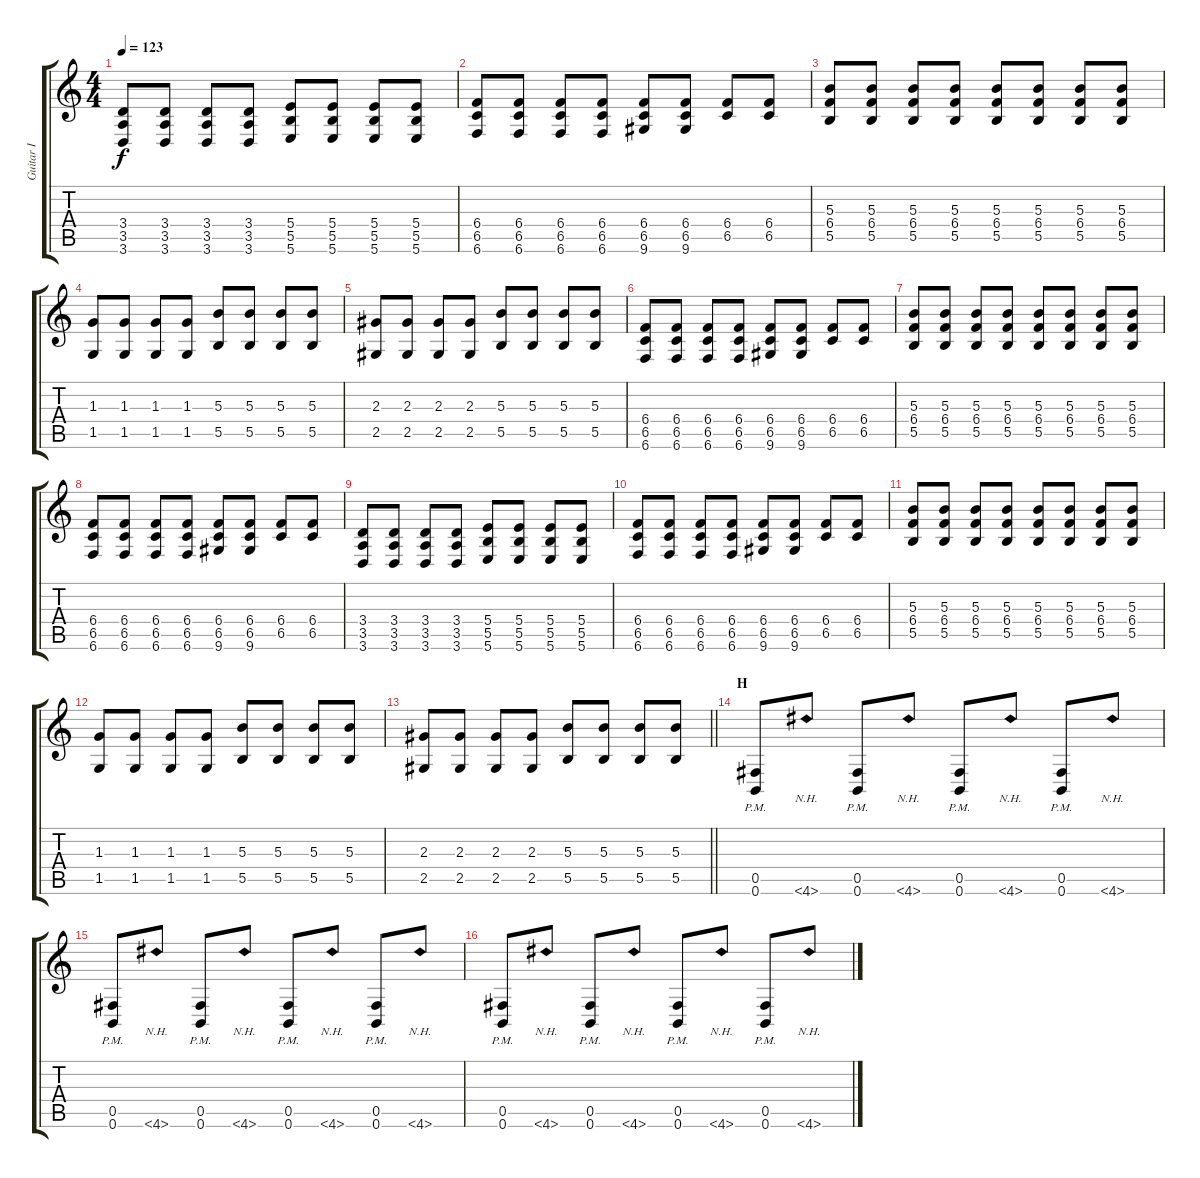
\track ("Guitar I" "Guitar I") {instrument distortionguitar}
\staff {score tabs}
\tuning (Eb4 B3 Gb3 B2 Gb2 B1) {hide}
\ts (4 4)
\tempo 123
\clef g2
\ks c
(3.4 3.5 3.6).8{dy f} (3.4 3.5 3.6).8 (3.4 3.5 3.6).8 (3.4 3.5 3.6).8 (5.4 5.5 5.6).8 (5.4 5.5 5.6).8 (5.4 5.5 5.6).8 (5.4 5.5 5.6).8 |
(6.4 6.5 6.6).8 (6.4 6.5 6.6).8 (6.4 6.5 6.6).8 (6.4 6.5 6.6).8 (6.4 6.5 9.6).8 (6.4 6.5 9.6).8 (6.4 6.5).8 (6.4 6.5).8 |
(5.3 6.4 5.5).8 (5.3 6.4 5.5).8 (5.3 6.4 5.5).8 (5.3 6.4 5.5).8 (5.3 6.4 5.5).8 (5.3 6.4 5.5).8 (5.3 6.4 5.5).8 (5.3 6.4 5.5).8 |
(1.3 1.5).8 (1.3 1.5).8 (1.3 1.5).8 (1.3 1.5).8 (5.3 5.5).8 (5.3 5.5).8 (5.3 5.5).8 (5.3 5.5).8 |
(2.3 2.5).8 (2.3 2.5).8 (2.3 2.5).8 (2.3 2.5).8 (5.3 5.5).8 (5.3 5.5).8 (5.3 5.5).8 (5.3 5.5).8 |
(6.4 6.5 6.6).8 (6.4 6.5 6.6).8 (6.4 6.5 6.6).8 (6.4 6.5 6.6).8 (6.4 6.5 9.6).8 (6.4 6.5 9.6).8 (6.4 6.5).8 (6.4 6.5).8 |
(5.3 6.4 5.5).8 (5.3 6.4 5.5).8 (5.3 6.4 5.5).8 (5.3 6.4 5.5).8 (5.3 6.4 5.5).8 (5.3 6.4 5.5).8 (5.3 6.4 5.5).8 (5.3 6.4 5.5).8 |
(6.4 6.5 6.6).8 (6.4 6.5 6.6).8 (6.4 6.5 6.6).8 (6.4 6.5 6.6).8 (6.4 6.5 9.6).8 (6.4 6.5 9.6).8 (6.4 6.5).8 (6.4 6.5).8 |
(3.4 3.5 3.6).8 (3.4 3.5 3.6).8 (3.4 3.5 3.6).8 (3.4 3.5 3.6).8 (5.4 5.5 5.6).8 (5.4 5.5 5.6).8 (5.4 5.5 5.6).8 (5.4 5.5 5.6).8 |
(6.4 6.5 6.6).8 (6.4 6.5 6.6).8 (6.4 6.5 6.6).8 (6.4 6.5 6.6).8 (6.4 6.5 9.6).8 (6.4 6.5 9.6).8 (6.4 6.5).8 (6.4 6.5).8 |
(5.3 6.4 5.5).8 (5.3 6.4 5.5).8 (5.3 6.4 5.5).8 (5.3 6.4 5.5).8 (5.3 6.4 5.5).8 (5.3 6.4 5.5).8 (5.3 6.4 5.5).8 (5.3 6.4 5.5).8 |
(1.3 1.5).8 (1.3 1.5).8 (1.3 1.5).8 (1.3 1.5).8 (5.3 5.5).8 (5.3 5.5).8 (5.3 5.5).8 (5.3 5.5).8 |
\barLineRight lightlight
(2.3 2.5).8 (2.3 2.5).8 (2.3 2.5).8 (2.3 2.5).8 (5.3 5.5).8 (5.3 5.5).8 (5.3 5.5).8 (5.3 5.5).8 |
\section ("" "H")
(0.5{pm} 0.6{pm}).8 4.6{nh}.8 (0.5{pm} 0.6{pm}).8 4.6{nh}.8 (0.5{pm} 0.6{pm}).8 4.6{nh}.8 (0.5{pm} 0.6{pm}).8 4.6{nh}.8 |
(0.5{pm} 0.6{pm}).8 4.6{nh}.8 (0.5{pm} 0.6{pm}).8 4.6{nh}.8 (0.5{pm} 0.6{pm}).8 4.6{nh}.8 (0.5{pm} 0.6{pm}).8 4.6{nh}.8 |
(0.5{pm} 0.6{pm}).8 4.6{nh}.8 (0.5{pm} 0.6{pm}).8 4.6{nh}.8 (0.5{pm} 0.6{pm}).8 4.6{nh}.8 (0.5{pm} 0.6{pm}).8 4.6{nh}.8
